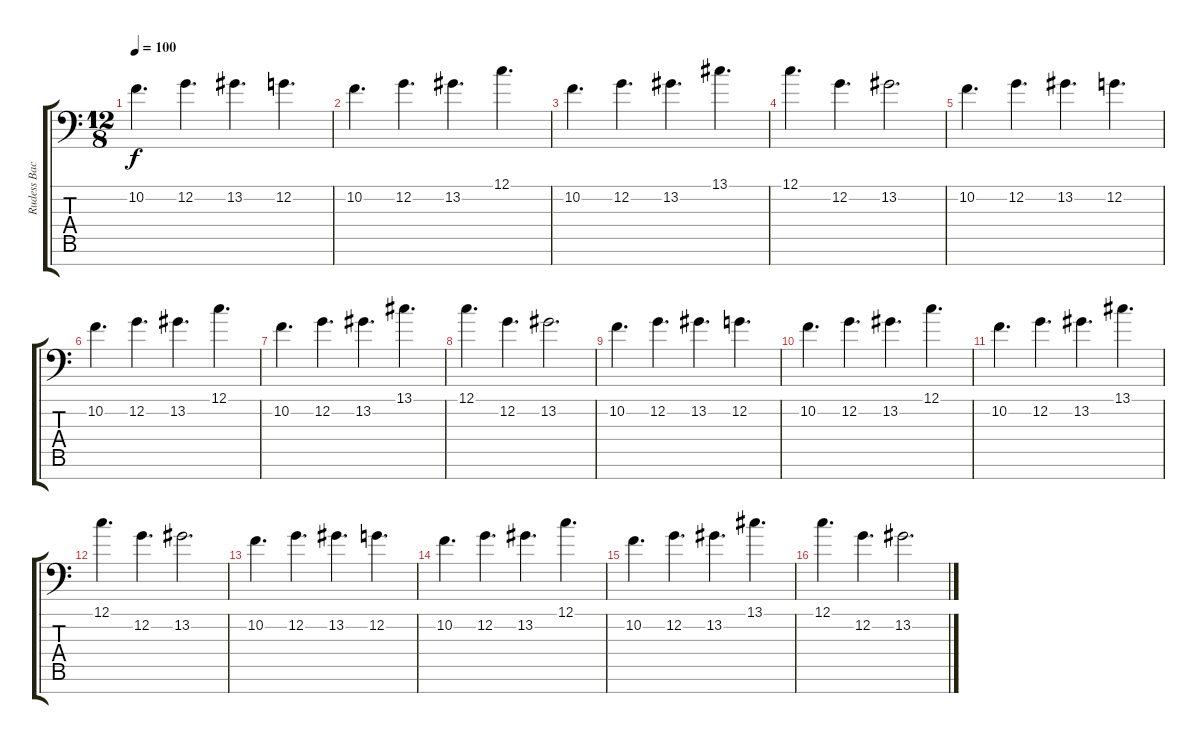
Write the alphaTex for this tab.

\track ("Rudess Backup" "Rudess Bac") {instrument acousticgrandpiano}
\staff {score tabs}
\tuning (C4 G3 Eb3 Bb2 F2 C2 C-1) {hide}
\ts (12 8)
\tempo 100
\clef f4
\ks c
10.2.4{d dy f} 12.2.4{d} 13.2.4{d} 12.2.4{d} |
10.2.4{d} 12.2.4{d} 13.2.4{d} 12.1.4{d} |
10.2.4{d} 12.2.4{d} 13.2.4{d} 13.1.4{d} |
12.1.4{d} 12.2.4{d} 13.2.2{d} |
10.2.4{d} 12.2.4{d} 13.2.4{d} 12.2.4{d} |
10.2.4{d} 12.2.4{d} 13.2.4{d} 12.1.4{d} |
10.2.4{d} 12.2.4{d} 13.2.4{d} 13.1.4{d} |
12.1.4{d} 12.2.4{d} 13.2.2{d} |
10.2.4{d} 12.2.4{d} 13.2.4{d} 12.2.4{d} |
10.2.4{d} 12.2.4{d} 13.2.4{d} 12.1.4{d} |
10.2.4{d} 12.2.4{d} 13.2.4{d} 13.1.4{d} |
12.1.4{d} 12.2.4{d} 13.2.2{d} |
10.2.4{d} 12.2.4{d} 13.2.4{d} 12.2.4{d} |
10.2.4{d} 12.2.4{d} 13.2.4{d} 12.1.4{d} |
10.2.4{d} 12.2.4{d} 13.2.4{d} 13.1.4{d} |
12.1.4{d} 12.2.4{d} 13.2.2{d}
